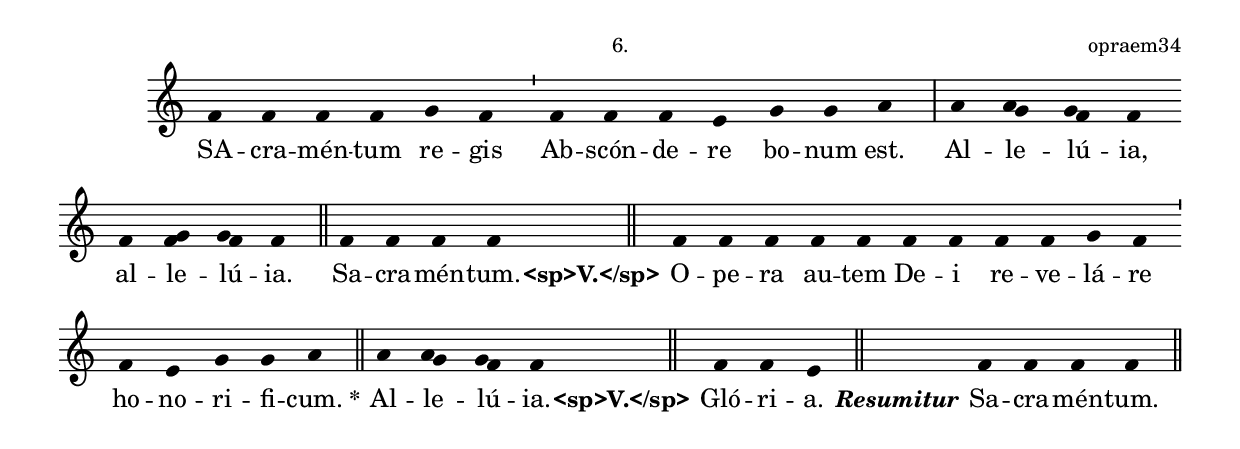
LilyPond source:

\version "2.19.32"

\include "../lib/synopsis.ily"

\score {
  \transpose c c' {
    \plainchant
    f f f f \bar "" g f \bar "'"
    f f f e \bar "" g g \bar "" a \bar "|"
    a \melisma { a g } \melisma { g f } f \bar "" f \melisma { f g } \melisma { g f } f \bar "||"
    f f f f \bar "||"
    f f f \bar "" f f \bar "" f f \bar "" f f g f \bar "'" f e g g a \bar "||"
    a \melisma { a g } \melisma { g f } f \bar "||"
    f f e \bar "||" s \bar ""
    f f f f \bar "||"
  }
  \addlyrics {
    SA -- cra -- mén -- tum re -- gis
    Ab -- scón -- de -- re bo -- num est.
    Al -- le -- lú -- ia, al -- le -- lú -- ia.
    Sa -- cra -- mén -- tum.
    \set stanza = \markup{<sp>V.</sp>} O -- pe -- ra au -- tem De -- i re -- ve -- lá -- re ho -- no -- ri -- fi -- cum. \set stanza = \markup{"*"}
    Al -- le -- lú -- ia.
    \set stanza = \markup{<sp>V.</sp>} Gló -- ri -- a.
    \set stanza = \markup{\italic{Resumitur}} Sa -- cra -- mén -- tum.
  }
  \header {
    annotation = "6."
    mode = "6"
    office-part = "responsorium"
    fontes = "opraem34"
  }
}

%{
\score {
  \transpose c c' {
    \plainchant

  }
  \addlyrics {

  }
  \header {
    fontes = ""
  }
}
%}